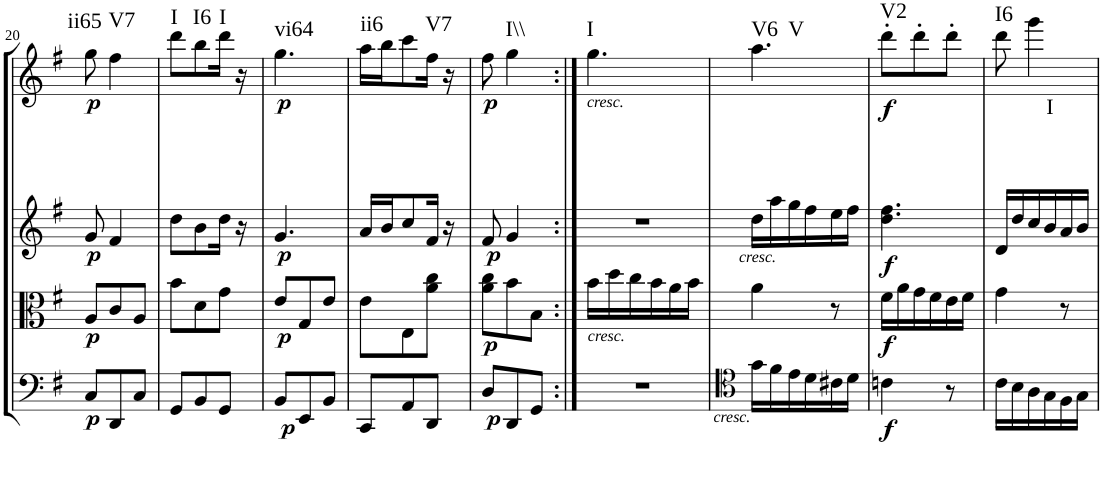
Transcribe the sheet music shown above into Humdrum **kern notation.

**kern	**dynam	**kern	**dynam	**kern	**dynam	**harte	**kern	**dynam	**harte
*part4	*part4	*part3	*part3	*part2	*part2	*part2	*part1	*part1	*part1
*staff4	*staff4	*staff3	*staff3	*staff2	*staff2	*	*staff1	*staff1	*
*I"Cello	*	*I"Viola	*	*I"2nd Violin	*	*	*I"1st Violin	*	*
*	*	*I'Vla	*	*I'Vln	*	*	*I'Vln	*	*
!!LO:PB:g=z
*clefF4	*	*clefC3	*	*clefG2	*	*	*clefG2	*	*
*k[f#]	*	*k[f#]	*	*k[f#]	*	*	*k[f#]	*	*
*G:	*	*G:	*	*G:	*	*	*G:	*	*
*M3/8	*	*M3/8	*	*M3/8	*	*	*M3/8	*	*
=20	=20	=20	=20	=20	=20	=20	=20	=20	=20
!	!LO:DY:b	!	!LO:DY:b	!	!LO:DY:b	!	!	!LO:DY:b	!LO:H:kt=ii65
8C/L	p	8A/L	p	8g/	p	.	8gg\	p	N
!	!	!	!	!	!	!	!	!	!LO:H:kt=V7
8DD/	.	8c/	.	4f#/	.	.	4ff#\	.	N
8C/J	.	8A/J	.	.	.	.	.	.	.
=21	=21	=21	=21	=21	=21	=21	=21	=21	=21
!	!	!	!	!	!	!	!	!	!LO:H:kt=I
8GG/L	.	8b\L	.	8dd\L	.	.	8ddd\L	.	N
!	!	!	!	!	!	!	!	!	!LO:H:kt=I6
8BB/	.	8d\	.	8b\	.	.	8bb\	.	N
!	!	!	!	!	!	!	!	!	!LO:H:kt=I
8GG/J	.	8g\J	.	16dd\Jk	.	.	16ddd\Jk	.	N
.	.	.	.	16r	.	.	16r	.	.
=22	=22	=22	=22	=22	=22	=22	=22	=22	=22
!	!LO:DY:b	!	!LO:DY:b	!	!LO:DY:b	!	!	!LO:DY:b	!LO:H:kt=vi64
8BB/L	p	8e/L	p	4.g/	p	.	4.gg\	p	N
8EE/	.	8G/	.	.	.	.	.	.	.
8BB/J	.	8e/J	.	.	.	.	.	.	.
=23	=23	=23	=23	=23	=23	=23	=23	=23	=23
!	!	!	!	!	!	!	!	!	!LO:H:kt=ii6
8CC/L	.	8e\L	.	16a/LL	.	.	16aa\LL	.	N
.	.	.	.	16b/J	.	.	16bb\J	.	.
8AA/	.	8E\	.	8cc/	.	.	8ccc\	.	.
!	!	!	!	!	!	!	!	!	!LO:H:kt=V7
8DD/J	.	8a\ 8cc\J	.	16f#/Jk	.	.	16ff#\Jk	.	N
.	.	.	.	16r	.	.	16r	.	.
=24	=24	=24	=24	=24	=24	=24	=24	=24	=24
!	!LO:DY:b	!	!LO:DY:b	!	!LO:DY:b	!	!	!LO:DY:b	!
8D/L	p	8a\ 8cc\L	p	8f#/	p	.	8ff#\	p	.
!	!	!	!	!	!	!	!	!	!LO:H:kt=I\\
8DD/	.	8b\	.	4g/	.	.	4gg\	.	N
8GG/J	.	8B\J	.	.	.	.	.	.	.
=25:|!	=25:|!	=25:|!	=25:|!	=25:|!	=25:|!	=25:|!	=25:|!	=25:|!	=25:|!
!	!	!	!	!	!	!	!LO:TX:b:i:t=cresc.	!	!
!	!	!LO:TX:b:i:t=cresc.	!	!	!	!	!	!	!LO:H:kt=I
4.r	.	16b\LL	.	4.r	.	.	4.gg\	.	N
.	.	16dd\	.	.	.	.	.	.	.
.	.	16cc\	.	.	.	.	.	.	.
.	.	16b\	.	.	.	.	.	.	.
.	.	16a\	.	.	.	.	.	.	.
.	.	16b\JJ	.	.	.	.	.	.	.
!	!	!	!	!LO:TX:b:i:t=cresc.	!	!	!	!	!
!LO:TX:b:i:t=cresc.	!	!	!	!	!	!	!	!	!
=26	=26	=26	=26	=26	=26	=26	=26	=26	=26
*clefC4	*	*	*	*	*	*	*	*	*
!	!	!	!	!	!	!	!	!	!LO:H:n=1:kt=V6
!	!	!	!	!	!	!	!	!	!LO:H:n=2:kt=V
16g\LL	.	4a\	.	16dd\LL	.	.	4.aa\	.	N N
16f#\	.	.	.	16aa\	.	.	.	.	.
16e\	.	.	.	16gg\	.	.	.	.	.
16d\	.	.	.	16ff#\	.	.	.	.	.
16c#X\	.	8r	.	16ee\	.	.	.	.	.
16d\JJ	.	.	.	16ff#\JJ	.	.	.	.	.
=27	=27	=27	=27	=27	=27	=27	=27	=27	=27
!	!LO:DY:b	!	!LO:DY:b	!	!LO:DY:b	!	!	!LO:DY:b	!LO:H:kt=V2
4cn\	f	16f#\LL	f	4.dd\ 4.ff#\	f	.	8ddd'\L	f	N
.	.	16a\	.	.	.	.	.	.	.
.	.	16g\	.	.	.	.	8ddd'\	.	.
.	.	16f#\	.	.	.	.	.	.	.
8r	.	16e\	.	.	.	.	8ddd'\J	.	.
.	.	16f#\JJ	.	.	.	.	.	.	.
=28	=28	=28	=28	=28	=28	=28	=28	=28	=28
!	!	!	!	!	!	!	!	!	!LO:H:kt=I6
16c\LL	.	4g\	.	16d/LL	.	.	8ddd\	.	N
16B\	.	.	.	16dd/	.	.	.	.	.
16A\	.	.	.	16cc/	.	.	4ggg\	.	.
!	!	!	!	!	!	!LO:H:kt=I	!	!	!
16G\	.	.	.	16b/	.	N	.	.	.
16F#\	.	8r	.	16a/	.	.	.	.	.
16G\JJ	.	.	.	16b/JJ	.	.	.	.	.
=	=	=	=	=	=	=	=	=	=
*-	*-	*-	*-	*-	*-	*-	*-	*-	*-
